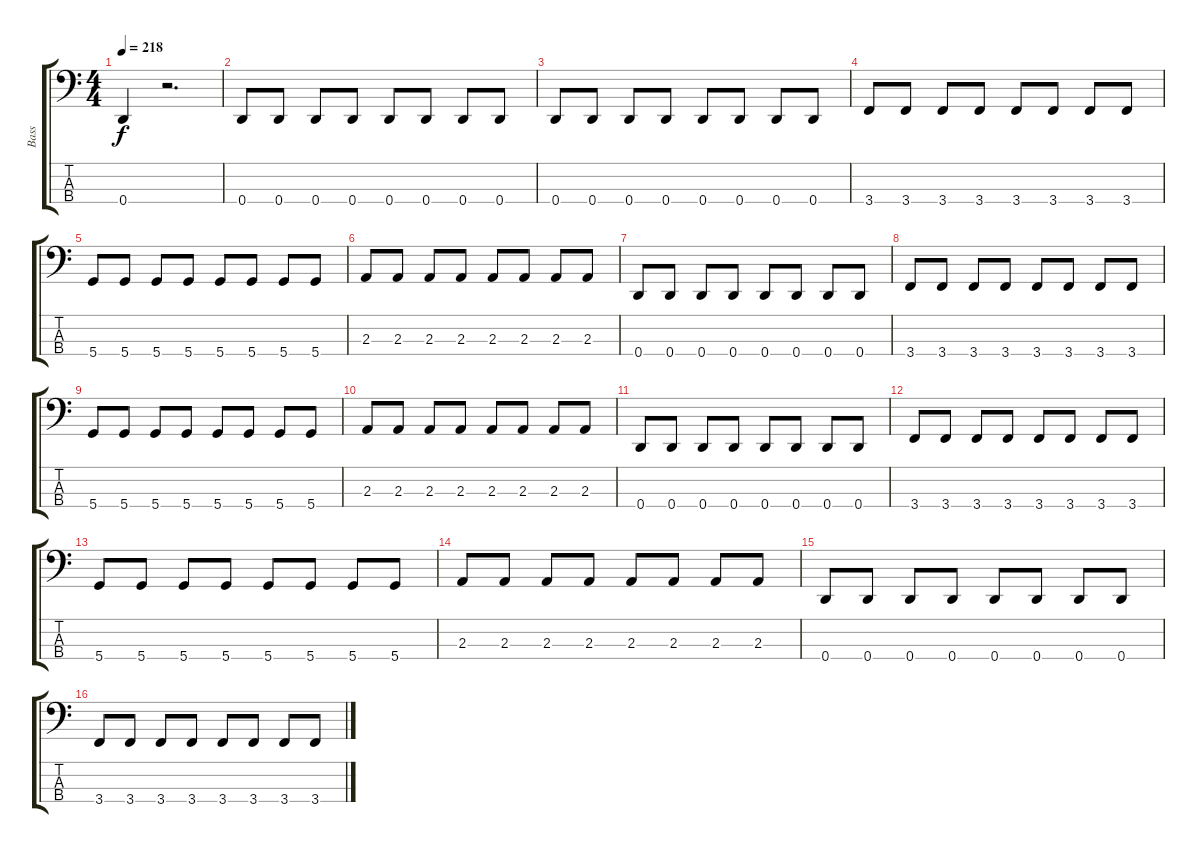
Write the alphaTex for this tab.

\track ("Bass" "Bass") {instrument electricbasspick}
\staff {score tabs}
\tuning (F2 C2 G1 D1) {hide}
\ts (4 4)
\tempo 218
\clef f4
\ks c
0.4.4{dy f} r.2{d} |
0.4.8 0.4.8 0.4.8 0.4.8 0.4.8 0.4.8 0.4.8 0.4.8 |
0.4.8 0.4.8 0.4.8 0.4.8 0.4.8 0.4.8 0.4.8 0.4.8 |
3.4.8 3.4.8 3.4.8 3.4.8 3.4.8 3.4.8 3.4.8 3.4.8 |
5.4.8 5.4.8 5.4.8 5.4.8 5.4.8 5.4.8 5.4.8 5.4.8 |
2.3.8 2.3.8 2.3.8 2.3.8 2.3.8 2.3.8 2.3.8 2.3.8 |
0.4.8 0.4.8 0.4.8 0.4.8 0.4.8 0.4.8 0.4.8 0.4.8 |
3.4.8 3.4.8 3.4.8 3.4.8 3.4.8 3.4.8 3.4.8 3.4.8 |
5.4.8 5.4.8 5.4.8 5.4.8 5.4.8 5.4.8 5.4.8 5.4.8 |
2.3.8 2.3.8 2.3.8 2.3.8 2.3.8 2.3.8 2.3.8 2.3.8 |
0.4.8 0.4.8 0.4.8 0.4.8 0.4.8 0.4.8 0.4.8 0.4.8 |
3.4.8 3.4.8 3.4.8 3.4.8 3.4.8 3.4.8 3.4.8 3.4.8 |
5.4.8 5.4.8 5.4.8 5.4.8 5.4.8 5.4.8 5.4.8 5.4.8 |
2.3.8 2.3.8 2.3.8 2.3.8 2.3.8 2.3.8 2.3.8 2.3.8 |
0.4.8 0.4.8 0.4.8 0.4.8 0.4.8 0.4.8 0.4.8 0.4.8 |
3.4.8 3.4.8 3.4.8 3.4.8 3.4.8 3.4.8 3.4.8 3.4.8
